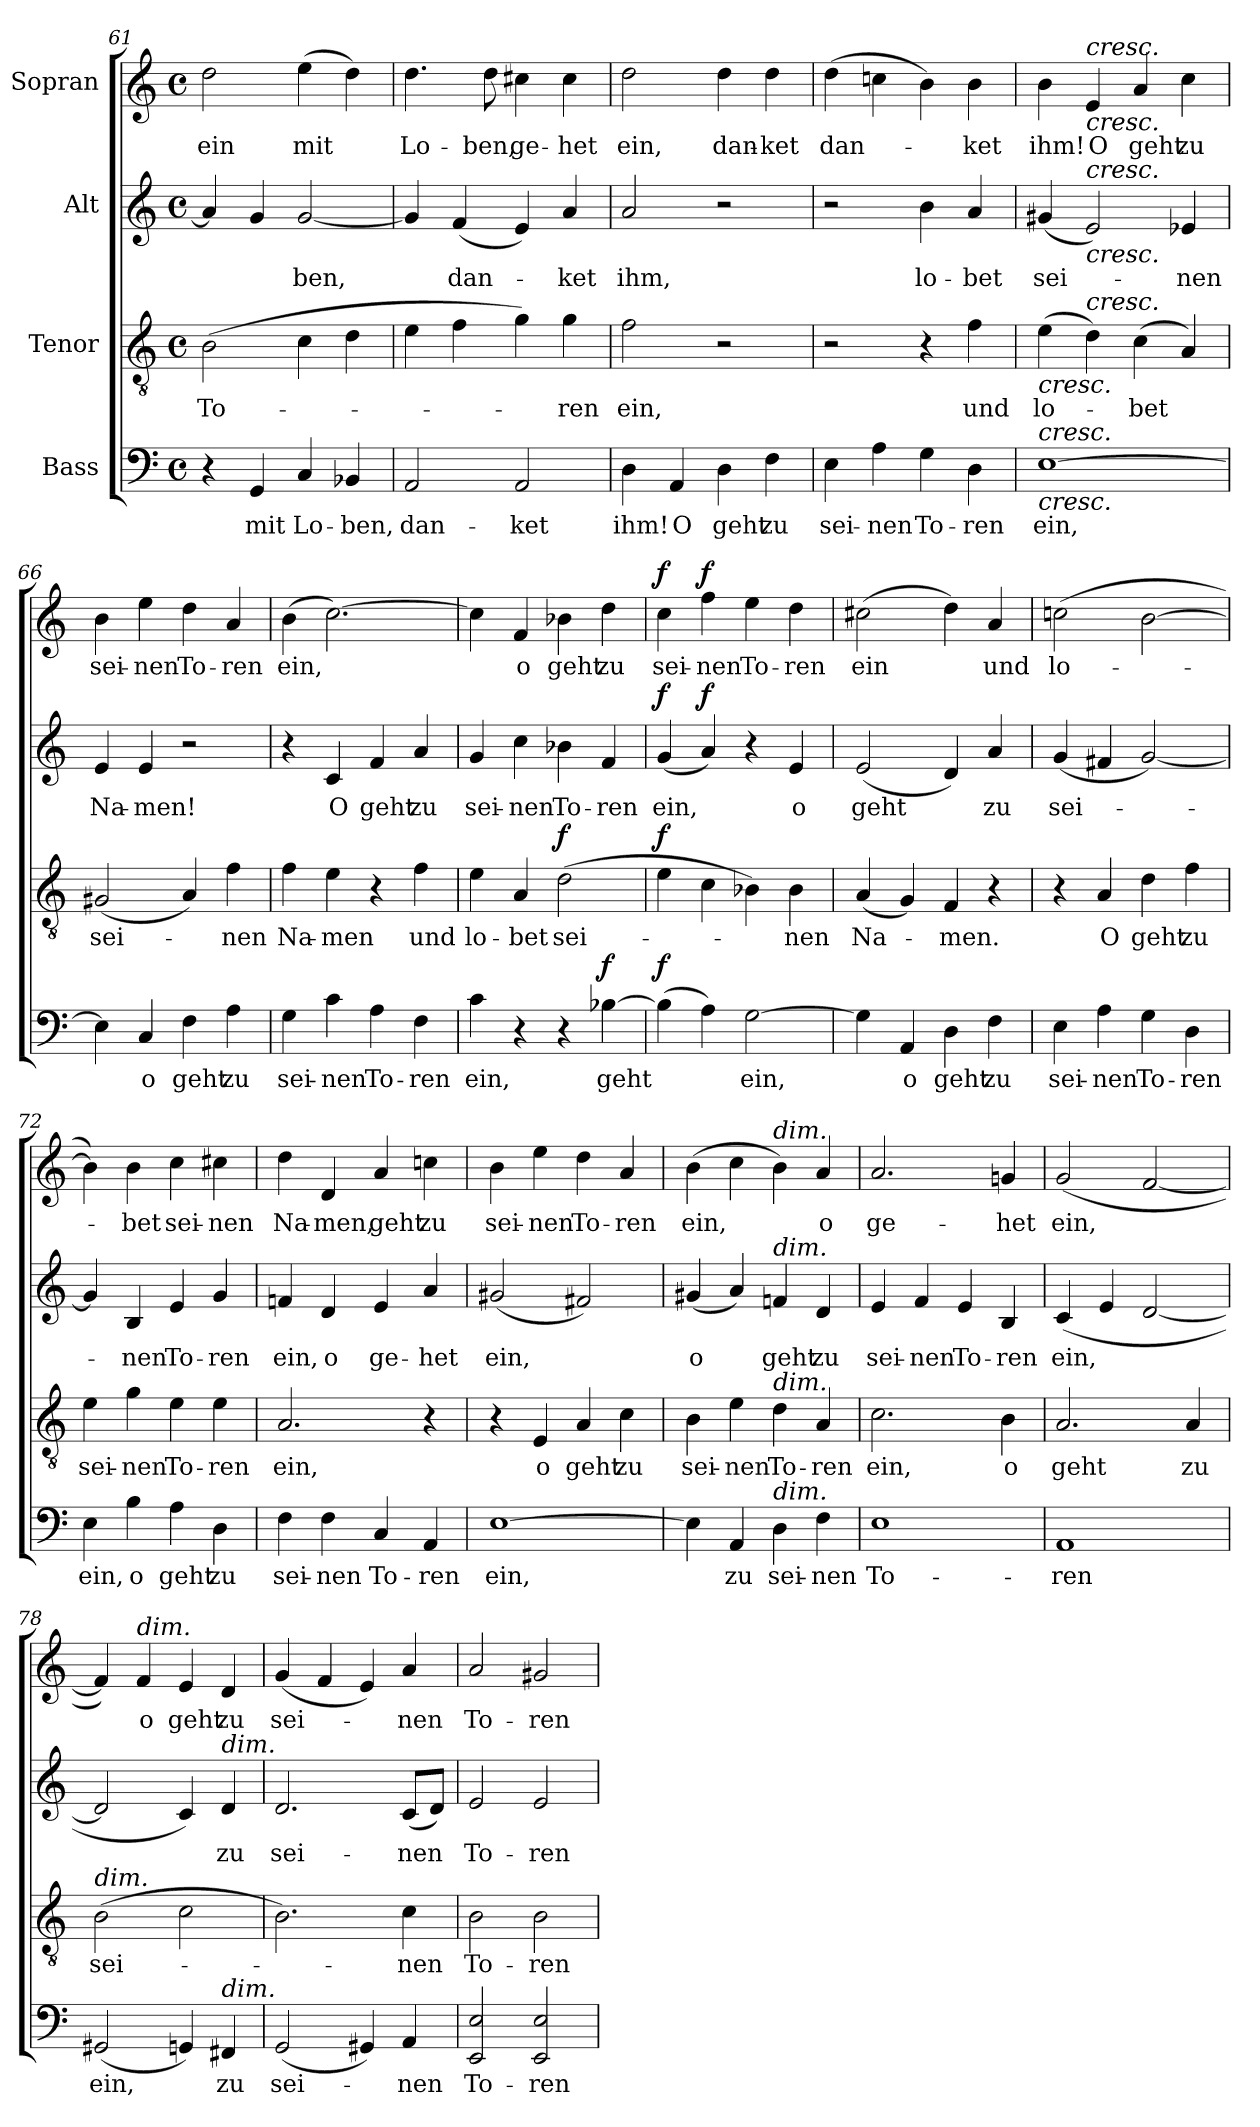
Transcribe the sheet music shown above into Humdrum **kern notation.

**kern	**text	**dynam	**kern	**text	**dynam	**kern	**text	**dynam	**kern	**text	**dynam
*part4	*part4	*part4	*part3	*part3	*part3	*part2	*part2	*part2	*part1	*part1	*part1
*staff4	*staff4	*staff4	*staff3	*staff3	*staff3	*staff2	*staff2	*staff2	*staff1	*staff1	*staff1
*I"Bass	*	*	*I"Tenor	*	*	*I"Alt	*	*	*I"Sopran	*	*
*clefF4	*	*	*clefGv2	*	*	*clefG2	*	*	*clefG2	*	*
*k[]	*	*	*k[]	*	*	*k[]	*	*	*k[]	*	*
*M4/4	*	*	*M4/4	*	*	*M4/4	*	*	*M4/4	*	*
*met(c)	*	*	*met(c)	*	*	*met(c)	*	*	*met(c)	*	*
=61	=61	=61	=61	=61	=61	=61	=61	=61	=61	=61	=61
4r	.	.	(2B\	To-	.	4a/]	.	.	2dd\	ein	.
4GG/	mit	.	.	.	.	4g/	.	.	.	.	.
4C/	Lo-	.	4c\	.	.	[2g/	-ben,	.	(4ee\	mit	.
4BB-X/	-ben,	.	4d\	.	.	.	.	.	4dd\)	.	.
=62	=62	=62	=62	=62	=62	=62	=62	=62	=62	=62	=62
2AA/	dan-	.	4e\	.	.	4g/]	.	.	4.dd\	Lo-	.
.	.	.	4f\	.	.	(4f/	dan-	.	.	.	.
.	.	.	.	.	.	.	.	.	8dd\	ben,	.
2AA/	-ket	.	4g\)	.	.	4e/)	.	.	4cc#X\	ge-	.
.	.	.	4g\	-ren	.	4a/	-ket	.	4cc#\	-het	.
=63	=63	=63	=63	=63	=63	=63	=63	=63	=63	=63	=63
4D\	ihm!	.	2f\	ein,	.	2a/	ihm,	.	2dd\	ein,	.
4AA/	O	.	.	.	.	.	.	.	.	.	.
4D\	geht	.	2r	.	.	2r	.	.	4dd\	dan-	.
4F\	zu	.	.	.	.	.	.	.	4dd\	-ket	.
=64	=64	=64	=64	=64	=64	=64	=64	=64	=64	=64	=64
4E\	sei-	.	2r	.	.	2r	.	.	(4dd\	dan-	.
4A\	nen	.	.	.	.	.	.	.	4ccn\	.	.
4G\	To-	.	4r	.	.	4b\	lo-	.	4b\)	.	.
4D\	ren	.	4f\	und	.	4a/	bet	.	4b\	ket	.
!!LO:LB:g=z
=65	=65	=65	=65	=65	=65	=65	=65	=65	=65	=65	=65
!LO:TX:a:i:t=cresc.	!	!	!	!	!	!	!	!	!	!	!
!	!	!LO:HP:b	!	!	!LO:HP:b	!	!	!	!	!	!
[1E	ein,	<	(4e\	lo-	<	(4g#X/	sei-	.	4b\	ihm!	.
!	!	!	!	!	!	!	!	!	!LO:TX:a:i:t=cresc.	!	!
!	!	!	!	!	!	!LO:TX:a:i:t=cresc.	!	!	!	!	!
!	!	!	!LO:TX:a:i:t=cresc.	!	!	!	!	!	!	!	!
!	!	!	!	!	!	!	!	!LO:HP:b	!	!	!LO:HP:b
.	.	.	4d\)	.	.	2e/)	.	<	4e/	O	<
.	.	.	(4c\	bet	.	.	.	.	4a/	geht	.
.	.	.	4A/)	.	.	4e-X/	-nen	.	4cc\	zu	.
=66	=66	=66	=66	=66	=66	=66	=66	=66	=66	=66	=66
4E\]	.	.	(2G#X/	sei-	.	4e/	Na-	.	4b\	sei-	.
4C/	o	.	.	.	.	4e/	-men!	.	4ee\	-nen	.
4F\	geht	.	4A/)	.	.	2r	.	.	4dd\	To-	.
4A\	zu	.	4f\	nen	.	.	.	.	4a/	-ren	.
=67	=67	=67	=67	=67	=67	=67	=67	=67	=67	=67	=67
4G\	sei-	.	4f\	Na-	.	4r	.	.	(4b\	ein,	.
4c\	-nen	.	4e\	-men	.	4c/	O	.	[2.cc\)	.	.
4A\	To-	.	4r	.	.	4f/	geht	.	.	.	.
4F\	-ren	.	4f\	und	.	4a/	zu	.	.	.	.
=68	=68	=68	=68	=68	=68	=68	=68	=68	=68	=68	=68
4c\	ein,	.	4e\	lo-	.	4g/	sei-	.	4cc\]	.	.
4r	.	.	4A/	bet	.	4cc\	-nen	.	4f/	o	.
!	!	!	!	!	!LO:DY:a	!	!	!	!	!	!
4r	.	.	(2d\	sei-	f	4b-X\	To-	.	4b-X\	geht	.
!	!	!LO:DY:a	!	!	!	!	!	!	!	!	!
[4B-X\	geht	f	.	.	.	4f/	-ren	.	4dd\	zu	.
.	.	[	.	.	[	.	.	.	.	.	.
=69	=69	=69	=69	=69	=69	=69	=69	=69	=69	=69	=69
!	!	!LO:DY:a	!	!	!LO:DY:a	!	!	!LO:DY:a	!	!	!LO:DY:a
(4B-\]	.	f	4e\	.	f	(4g/	ein,	f	4cc\	sei-	f
!	!	!	!	!	!	!	!	!LO:DY:n=1:a	!	!	!LO:DY:n=1:a
4A\)	.	.	4c\	.	.	4a/)	.	[ f	4ff\	nen	[ f
[2G\	ein,	.	4B-X\)	.	.	4r	.	.	4ee\	To-	.
.	.	.	4B-\	nen	.	4e/	o	.	4dd\	ren	.
=70	=70	=70	=70	=70	=70	=70	=70	=70	=70	=70	=70
4G\]	.	.	(4A/	Na-	.	(2e/	geht	.	(2cc#X\	ein	.
4AA/	o	.	4G/)	.	.	.	.	.	.	.	.
4D\	geht	.	4F/	men.	.	4d/)	.	.	4dd\)	.	.
4F\	zu	.	4r	.	.	4a/	zu	.	4a/	und	.
!!LO:LB:g=z
=71	=71	=71	=71	=71	=71	=71	=71	=71	=71	=71	=71
4E\	sei-	.	4r	.	.	(4g/	sei-	.	(2ccn\	lo-	.
4A\	-nen	.	4A/	O	.	4f#X/	.	.	.	.	.
4G\	To-	.	4d\	geht	.	[2g/)	.	.	[2b\	.	.
4D\	-ren	.	4f\	zu	.	.	.	.	.	.	.
=72	=72	=72	=72	=72	=72	=72	=72	=72	=72	=72	=72
4E\	ein,	.	4e\	sei-	.	4g/]	.	.	4b\])	.	.
4B\	o	.	4g\	-nen	.	4B/	-nen	.	4b\	bet	.
4A\	geht	.	4e\	To-	.	4e/	To-	.	4cc\	sei-	.
4D\	zu	.	4e\	-ren	.	4g/	ren	.	4cc#X\	nen	.
=73	=73	=73	=73	=73	=73	=73	=73	=73	=73	=73	=73
4F\	sei-	.	2.A/	ein,	.	4fn/	ein,	.	4dd\	Na-	.
4F\	-nen	.	.	.	.	4d/	o	.	4d/	men,	.
4C/	To-	.	.	.	.	4e/	ge-	.	4a/	geht	.
4AA/	-ren	.	4r	.	.	4a/	het	.	4ccn\	zu	.
=74	=74	=74	=74	=74	=74	=74	=74	=74	=74	=74	=74
[1E	ein,	.	4r	.	.	(2g#X/	ein,	.	4b\	sei-	.
.	.	.	4E/	o	.	.	.	.	4ee\	-nen	.
.	.	.	4A/	geht	.	2f#X/)	.	.	4dd\	To-	.
.	.	.	4c\	zu	.	.	.	.	4a/	ren	.
=75	=75	=75	=75	=75	=75	=75	=75	=75	=75	=75	=75
4E\]	.	.	4B\	sei-	.	(4g#X/	o	.	(4b\	ein,	.
4AA/	zu	.	4e\	-nen	.	4a/)	.	.	4cc\	.	.
!	!	!	!	!	!	!	!	!	!LO:TX:a:i:t=dim.	!	!
!	!	!	!	!	!	!LO:TX:a:i:t=dim.	!	!	!	!	!
!	!	!	!LO:TX:a:i:t=dim.	!	!	!	!	!	!	!	!
!LO:TX:a:i:t=dim.	!	!	!	!	!	!	!	!	!	!	!
4D\	sei-	.	4d\	To-	.	4fn/	geht	.	4b\)	.	.
4F\	-nen	.	4A/	-ren	.	4d/	zu	.	4a/	o	.
!!LO:LB:g=z
=76	=76	=76	=76	=76	=76	=76	=76	=76	=76	=76	=76
1E	To-	.	2.c\	ein,	.	4e/	sei-	.	2.a/	ge-	.
.	.	.	.	.	.	4f/	nen	.	.	.	.
.	.	.	.	.	.	4e/	To-	.	.	.	.
.	.	.	4B\	o	.	4B/	ren	.	4gn/	-het	.
=77	=77	=77	=77	=77	=77	=77	=77	=77	=77	=77	=77
1AA	-ren	.	2.A/	geht	.	(4c/	ein,	.	(2g/	ein,	.
.	.	.	.	.	.	4e/	.	.	.	.	.
.	.	.	.	.	.	[2d/	.	.	[2f/	.	.
.	.	.	4A/	zu	.	.	.	.	.	.	.
=78	=78	=78	=78	=78	=78	=78	=78	=78	=78	=78	=78
!	!	!	!LO:TX:a:i:t=dim.	!	!	!	!	!	!	!	!
(2GG#X/	ein,	.	(2B\	sei-	.	2d/]	.	.	4f/])	.	.
!	!	!	!	!	!	!	!	!	!LO:TX:a:i:t=dim.	!	!
.	.	.	.	.	.	.	.	.	4f/	o	.
4GGn/)	.	.	2c\	.	.	4c/)	.	.	4e/	geht	.
!	!	!	!	!	!	!LO:TX:a:i:t=dim.	!	!	!	!	!
!LO:TX:a:i:t=dim.	!	!	!	!	!	!	!	!	!	!	!
4FF#X/	zu	.	.	.	.	4d/	zu	.	4d/	zu	.
=79	=79	=79	=79	=79	=79	=79	=79	=79	=79	=79	=79
(2GG/	sei-	.	2.B\)	.	.	2.d/	sei-	.	(4g/	sei-	.
.	.	.	.	.	.	.	.	.	4f/	.	.
4GG#X/)	.	.	.	.	.	.	.	.	4e/)	.	.
4AA/	-nen	.	4c\	nen	.	(8c/L	nen	.	4a/	-nen	.
.	.	.	.	.	.	8d/J)	.	.	.	.	.
=80	=80	=80	=80	=80	=80	=80	=80	=80	=80	=80	=80
2EE/ 2E/	To-	.	2B\	To-	.	2e/	To-	.	2a/	To-	.
2EE/ 2E/	-ren	.	2B\	ren	.	2e/	ren	.	2g#X/	ren	.
=	=	=	=	=	=	=	=	=	=	=	=
*-	*-	*-	*-	*-	*-	*-	*-	*-	*-	*-	*-
